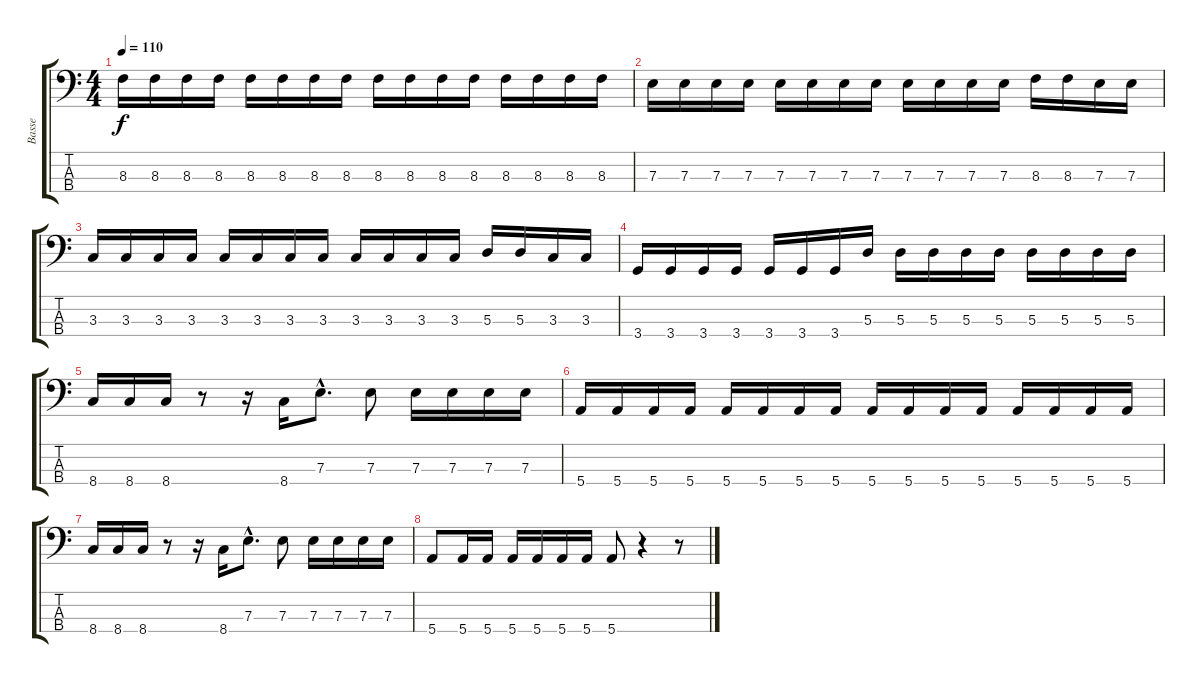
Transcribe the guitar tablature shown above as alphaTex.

\track ("Basse" "Basse") {instrument electricbassfinger}
\staff {score tabs}
\tuning (G2 D2 A1 E1) {hide}
\ts (4 4)
\tempo 110
\clef f4
\ks c
8.3.16{dy f} 8.3.16 8.3.16 8.3.16 8.3.16 8.3.16 8.3.16 8.3.16 8.3.16 8.3.16 8.3.16 8.3.16 8.3.16 8.3.16 8.3.16 8.3.16 |
7.3.16 7.3.16 7.3.16 7.3.16 7.3.16 7.3.16 7.3.16 7.3.16 7.3.16 7.3.16 7.3.16 7.3.16 8.3.16 8.3.16 7.3.16 7.3.16 |
3.3.16 3.3.16 3.3.16 3.3.16 3.3.16 3.3.16 3.3.16 3.3.16 3.3.16 3.3.16 3.3.16 3.3.16 5.3.16 5.3.16 3.3.16 3.3.16 |
3.4.16 3.4.16 3.4.16 3.4.16 3.4.16 3.4.16 3.4.16 5.3.16 5.3.16 5.3.16 5.3.16 5.3.16 5.3.16 5.3.16 5.3.16 5.3.16 |
8.4.16 8.4.16 8.4.16 r.8 r.16 8.4.16 7.3{hac}.8{d} 7.3.8 7.3.16 7.3.16 7.3.16 7.3.16 |
5.4.16 5.4.16 5.4.16 5.4.16 5.4.16 5.4.16 5.4.16 5.4.16 5.4.16 5.4.16 5.4.16 5.4.16 5.4.16 5.4.16 5.4.16 5.4.16 |
8.4.16 8.4.16 8.4.16 r.8 r.16 8.4.16 7.3{hac}.8{d} 7.3.8 7.3.16 7.3.16 7.3.16 7.3.16 |
5.4.8 5.4.16 5.4.16 5.4.16 5.4.16 5.4.16 5.4.16 5.4.8 r.4 r.8
